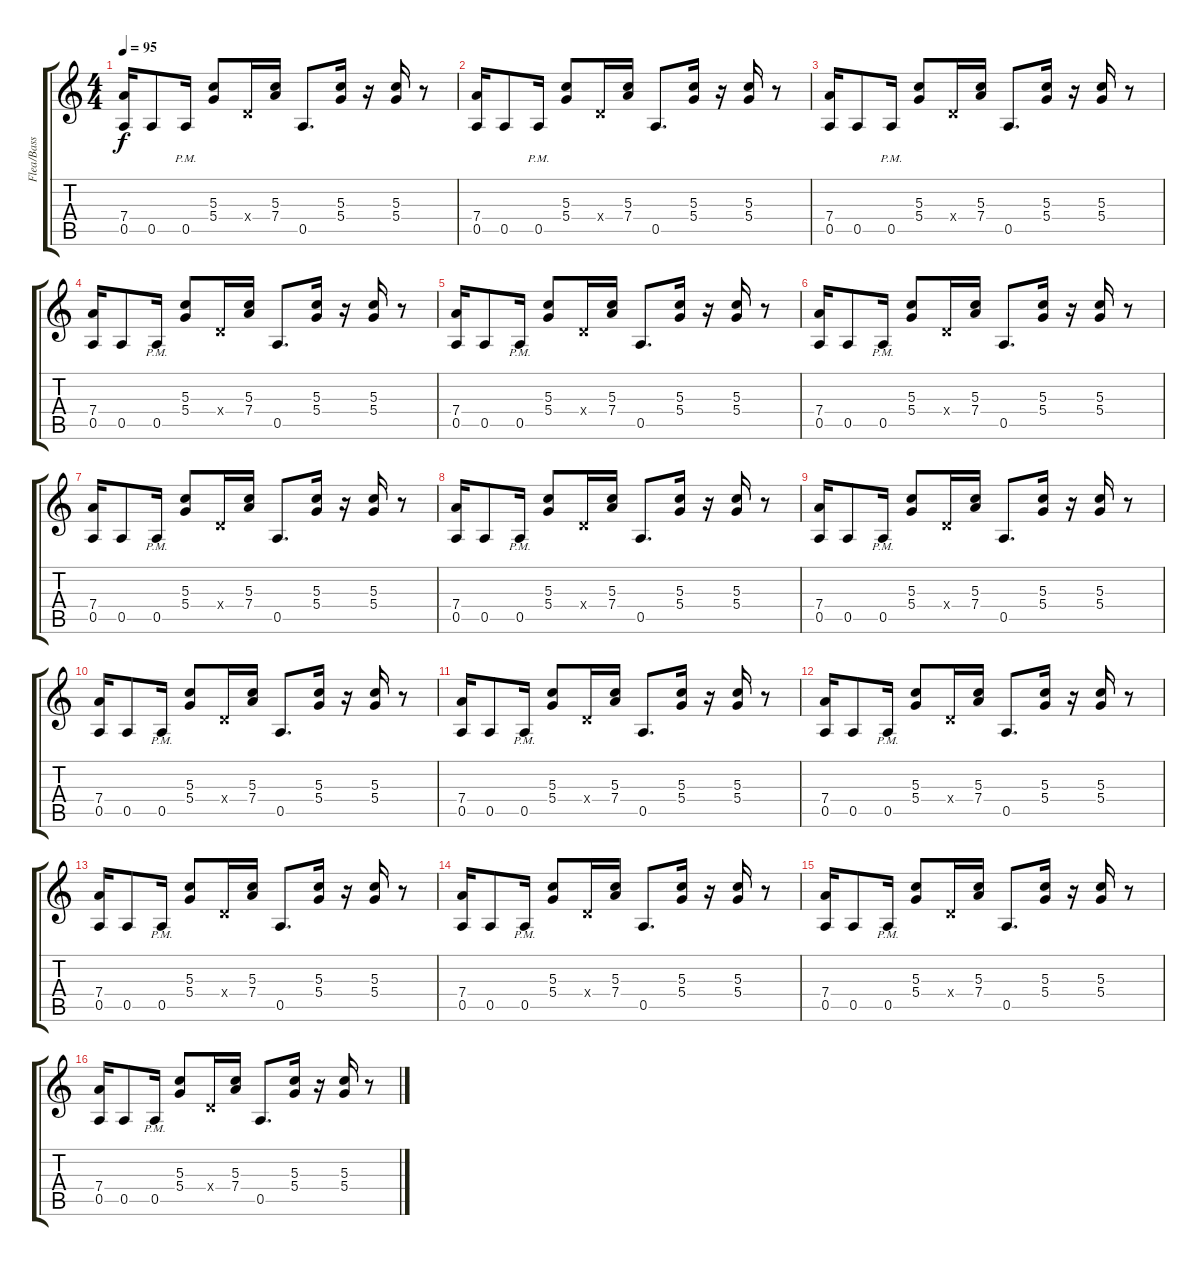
\track ("Flea/Bass " "Flea/Bass ") {instrument slapbass1}
\staff {score tabs}
\tuning (E4 B3 G3 D3 A2 E2) {hide}
\ts (4 4)
\tempo 95
\clef g2
\ks c
(7.4 0.5).16{dy f} 0.5.8 0.5{pm}.16 (5.3 5.4).8 0.4{x}.16 (5.3 7.4).16 0.5.8{d} (5.3 5.4).16 r.16 (5.3 5.4).16 r.8 |
(7.4 0.5).16 0.5.8 0.5{pm}.16 (5.3 5.4).8 0.4{x}.16 (5.3 7.4).16 0.5.8{d} (5.3 5.4).16 r.16 (5.3 5.4).16 r.8 |
(7.4 0.5).16 0.5.8 0.5{pm}.16 (5.3 5.4).8 0.4{x}.16 (5.3 7.4).16 0.5.8{d} (5.3 5.4).16 r.16 (5.3 5.4).16 r.8 |
(7.4 0.5).16 0.5.8 0.5{pm}.16 (5.3 5.4).8 0.4{x}.16 (5.3 7.4).16 0.5.8{d} (5.3 5.4).16 r.16 (5.3 5.4).16 r.8 |
(7.4 0.5).16 0.5.8 0.5{pm}.16 (5.3 5.4).8 0.4{x}.16 (5.3 7.4).16 0.5.8{d} (5.3 5.4).16 r.16 (5.3 5.4).16 r.8 |
(7.4 0.5).16 0.5.8 0.5{pm}.16 (5.3 5.4).8 0.4{x}.16 (5.3 7.4).16 0.5.8{d} (5.3 5.4).16 r.16 (5.3 5.4).16 r.8 |
(7.4 0.5).16 0.5.8 0.5{pm}.16 (5.3 5.4).8 0.4{x}.16 (5.3 7.4).16 0.5.8{d} (5.3 5.4).16 r.16 (5.3 5.4).16 r.8 |
(7.4 0.5).16 0.5.8 0.5{pm}.16 (5.3 5.4).8 0.4{x}.16 (5.3 7.4).16 0.5.8{d} (5.3 5.4).16 r.16 (5.3 5.4).16 r.8 |
(7.4 0.5).16 0.5.8 0.5{pm}.16 (5.3 5.4).8 0.4{x}.16 (5.3 7.4).16 0.5.8{d} (5.3 5.4).16 r.16 (5.3 5.4).16 r.8 |
(7.4 0.5).16 0.5.8 0.5{pm}.16 (5.3 5.4).8 0.4{x}.16 (5.3 7.4).16 0.5.8{d} (5.3 5.4).16 r.16 (5.3 5.4).16 r.8 |
(7.4 0.5).16 0.5.8 0.5{pm}.16 (5.3 5.4).8 0.4{x}.16 (5.3 7.4).16 0.5.8{d} (5.3 5.4).16 r.16 (5.3 5.4).16 r.8 |
(7.4 0.5).16 0.5.8 0.5{pm}.16 (5.3 5.4).8 0.4{x}.16 (5.3 7.4).16 0.5.8{d} (5.3 5.4).16 r.16 (5.3 5.4).16 r.8 |
(7.4 0.5).16 0.5.8 0.5{pm}.16 (5.3 5.4).8 0.4{x}.16 (5.3 7.4).16 0.5.8{d} (5.3 5.4).16 r.16 (5.3 5.4).16 r.8 |
(7.4 0.5).16 0.5.8 0.5{pm}.16 (5.3 5.4).8 0.4{x}.16 (5.3 7.4).16 0.5.8{d} (5.3 5.4).16 r.16 (5.3 5.4).16 r.8 |
(7.4 0.5).16 0.5.8 0.5{pm}.16 (5.3 5.4).8 0.4{x}.16 (5.3 7.4).16 0.5.8{d} (5.3 5.4).16 r.16 (5.3 5.4).16 r.8 |
(7.4 0.5).16 0.5.8 0.5{pm}.16 (5.3 5.4).8 0.4{x}.16 (5.3 7.4).16 0.5.8{d} (5.3 5.4).16 r.16 (5.3 5.4).16 r.8
